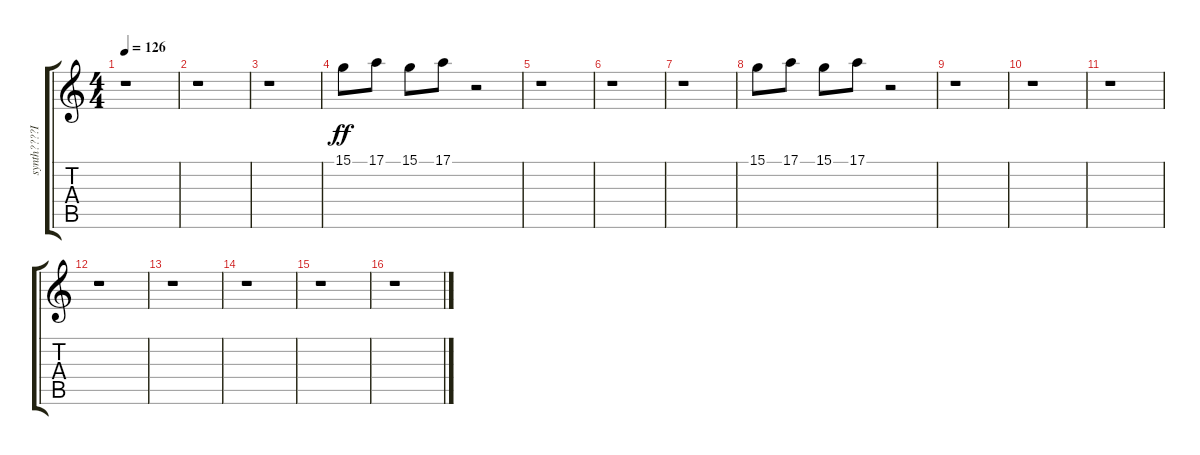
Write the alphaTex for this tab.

\track ("synth????І’?І“?`?" "synth????І") {instrument fx5brightness}
\staff {score tabs}
\tuning (E4 B3 G3 D3 A2 E2) {hide}
\ts (4 4)
\tempo 126
\clef g2
\ks c
r.1{dy f} |
r.1 |
r.1 |
15.1.8{dy ff} 17.1.8 15.1.8 17.1.8 r.2 |
r.1 |
r.1 |
r.1 |
15.1.8 17.1.8 15.1.8 17.1.8 r.2 |
r.1 |
r.1 |
r.1 |
r.1 |
r.1 |
r.1 |
r.1 |
r.1
